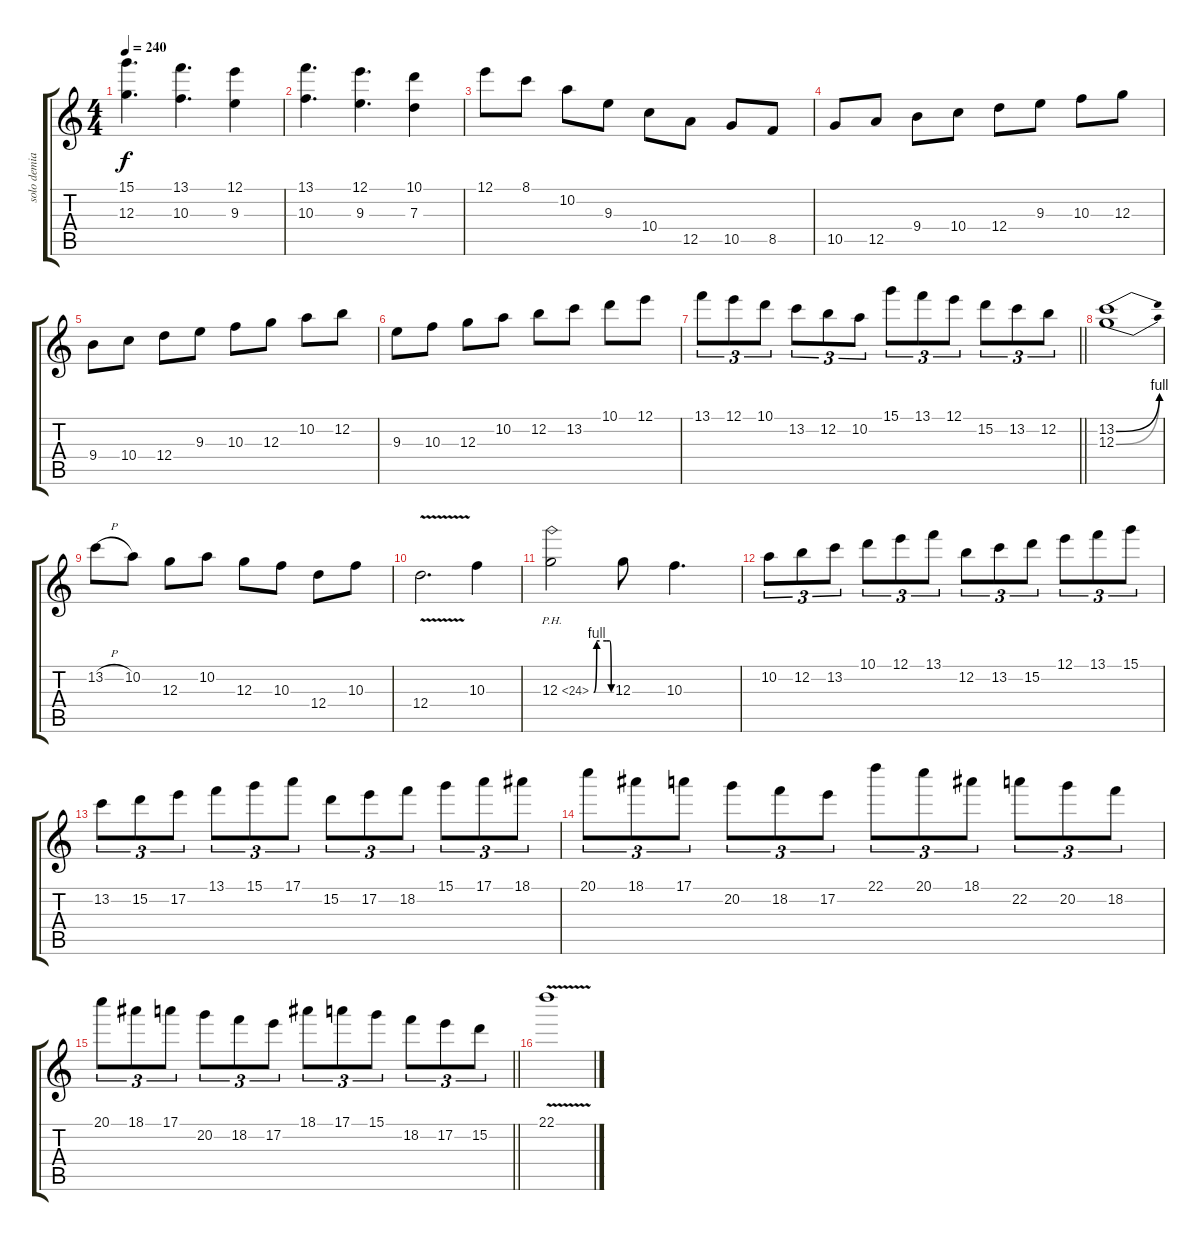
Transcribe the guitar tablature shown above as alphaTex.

\track ("solo demian" "solo demia") {instrument distortionguitar}
\staff {score tabs}
\tuning (E4 B3 G3 D3 A2 E2) {hide}
\ts (4 4)
\tempo 240
\clef g2
\ks c
(15.1 12.3).4{d dy f} (13.1 10.3).4{d} (12.1 9.3).4 |
(13.1 10.3).4{d} (12.1 9.3).4{d} (10.1 7.3).4 |
12.1.8 8.1.8 10.2.8 9.3.8 10.4.8 12.5.8 10.5.8 8.5.8 |
10.5.8 12.5.8 9.4.8 10.4.8 12.4.8 9.3.8 10.3.8 12.3.8 |
9.4.8 10.4.8 12.4.8 9.3.8 10.3.8 12.3.8 10.2.8 12.2.8 |
9.3.8 10.3.8 12.3.8 10.2.8 12.2.8 13.2.8 10.1.8 12.1.8 |
\barLineRight lightlight
13.1.8{tu (3 2)} 12.1.8{tu (3 2)} 10.1.8{tu (3 2)} 13.2.8{tu (3 2)} 12.2.8{tu (3 2)} 10.2.8{tu (3 2)} 15.1.8{tu (3 2)} 13.1.8{tu (3 2)} 12.1.8{tu (3 2)} 15.2.8{tu (3 2)} 13.2.8{tu (3 2)} 12.2.8{tu (3 2)} |
(13.2{be (bend 0 0 60 4)} 12.3{be (bend 0 0 60 4)}).1 |
13.2{h}.8 10.2.8 12.3.8 10.2.8 12.3.8 10.3.8 12.4.8 10.3.8 |
12.4{v}.2{d} 10.3.4 |
12.3{be (custom 0 0 10 4 20 4 45 4 55 4 60 0) ph 12}.2 12.3.8 10.3.4{d} |
10.2.8{tu (3 2)} 12.2.8{tu (3 2)} 13.2.8{tu (3 2)} 10.1.8{tu (3 2)} 12.1.8{tu (3 2)} 13.1.8{tu (3 2)} 12.2.8{tu (3 2)} 13.2.8{tu (3 2)} 15.2.8{tu (3 2)} 12.1.8{tu (3 2)} 13.1.8{tu (3 2)} 15.1.8{tu (3 2)} |
13.2.8{tu (3 2)} 15.2.8{tu (3 2)} 17.2.8{tu (3 2)} 13.1.8{tu (3 2)} 15.1.8{tu (3 2)} 17.1.8{tu (3 2)} 15.2.8{tu (3 2)} 17.2.8{tu (3 2)} 18.2.8{tu (3 2)} 15.1.8{tu (3 2)} 17.1.8{tu (3 2)} 18.1.8{tu (3 2)} |
20.1.8{tu (3 2)} 18.1.8{tu (3 2)} 17.1.8{tu (3 2)} 20.2.8{tu (3 2)} 18.2.8{tu (3 2)} 17.2.8{tu (3 2)} 22.1.8{tu (3 2)} 20.1.8{tu (3 2)} 18.1.8{tu (3 2)} 22.2.8{tu (3 2)} 20.2.8{tu (3 2)} 18.2.8{tu (3 2)} |
\barLineRight lightlight
20.1.8{tu (3 2)} 18.1.8{tu (3 2)} 17.1.8{tu (3 2)} 20.2.8{tu (3 2)} 18.2.8{tu (3 2)} 17.2.8{tu (3 2)} 18.1.8{tu (3 2)} 17.1.8{tu (3 2)} 15.1.8{tu (3 2)} 18.2.8{tu (3 2)} 17.2.8{tu (3 2)} 15.2.8{tu (3 2)} |
22.1{v}.1
